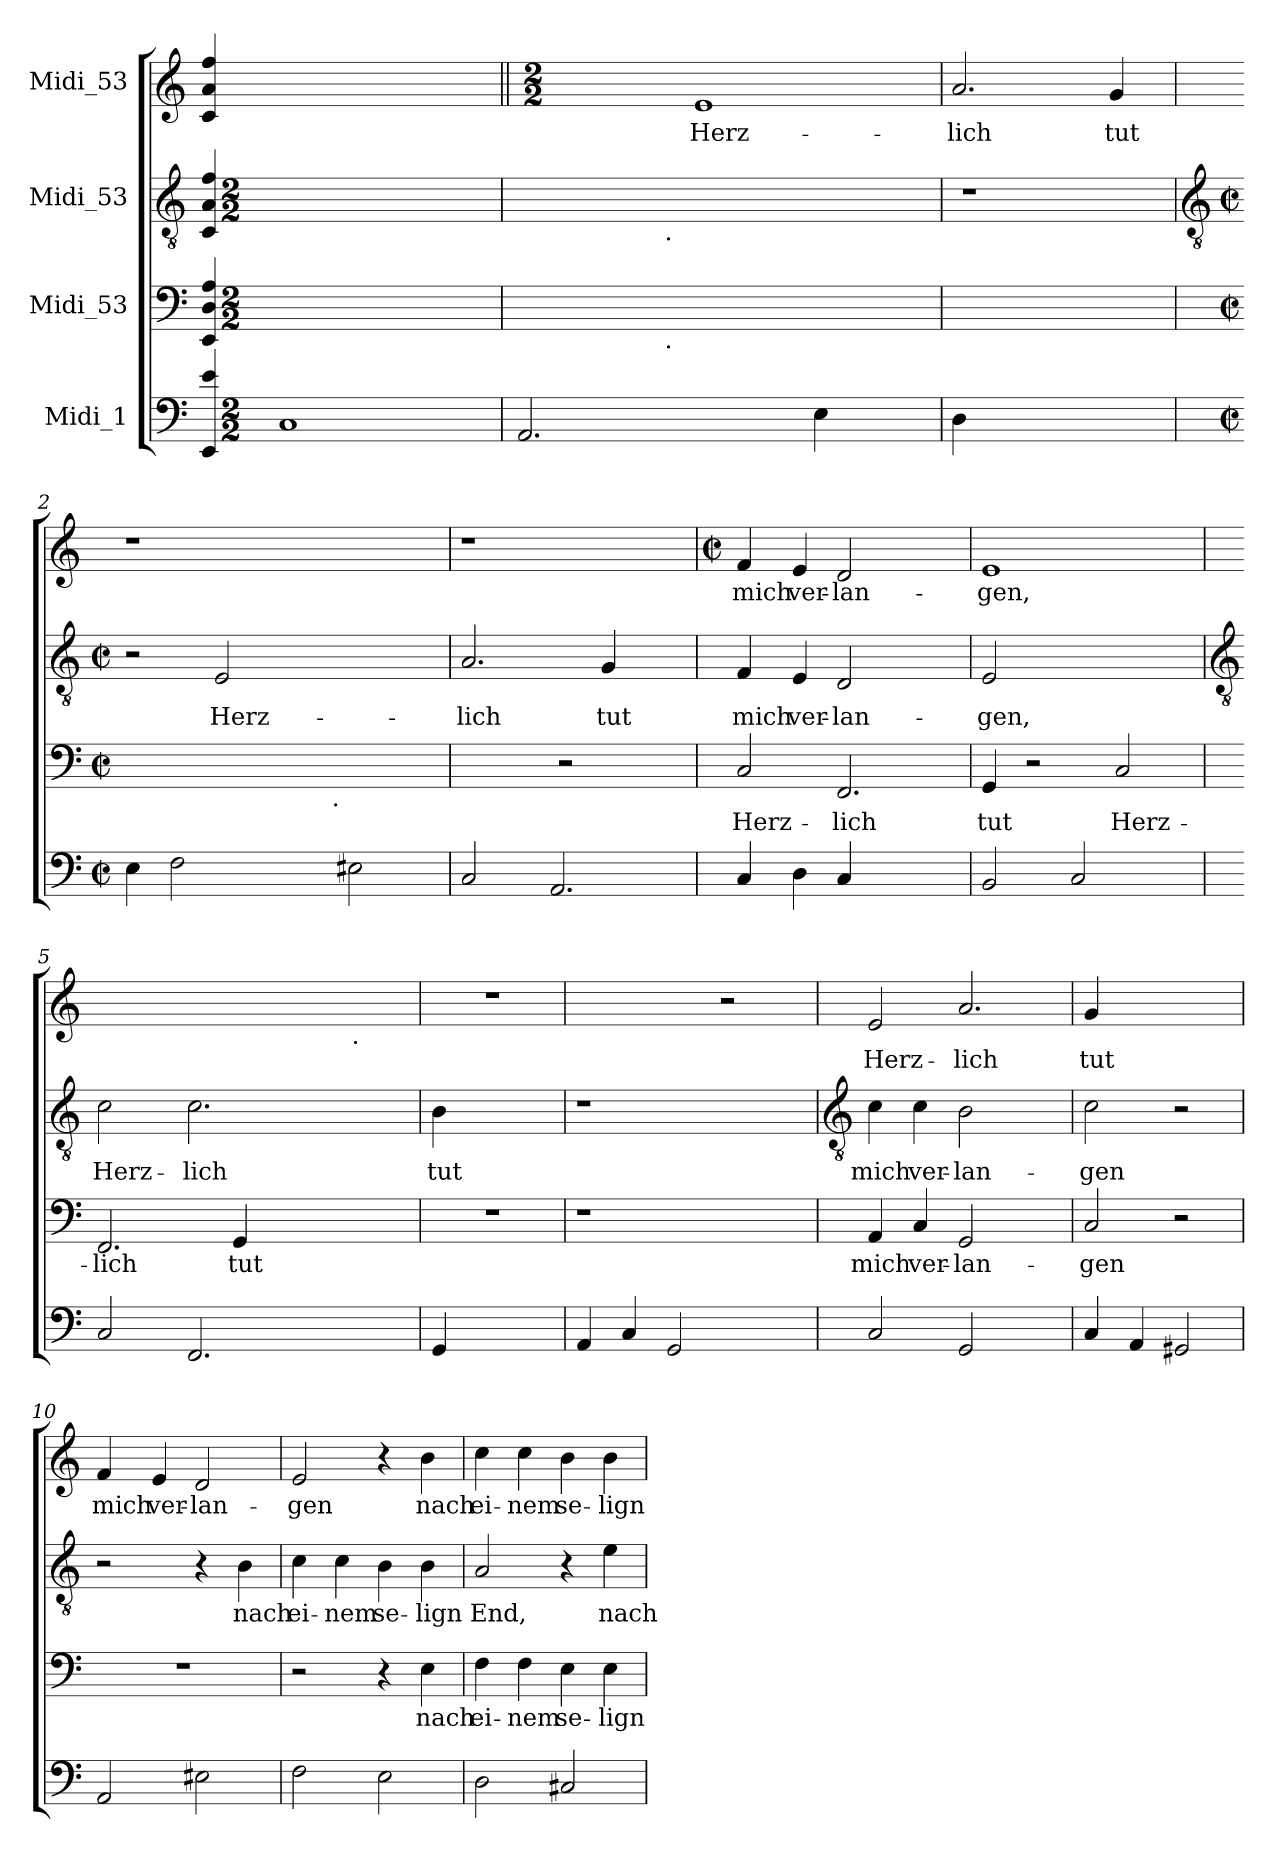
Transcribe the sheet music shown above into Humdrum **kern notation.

**kern	**kern	**text	**kern	**text	**kern	**text
*part4	*part3	*part3	*part2	*part2	*part1	*part1
*staff4	*staff3	*staff3	*staff2	*staff2	*staff1	*staff1
*I"Midi_1	*I"Midi_53	*	*I"Midi_53	*	*I"Midi_53	*
*clefF4	*clefF4	*	*clefGv2	*	*clefG2	*
*k[]	*k[]	*	*k[]	*	*k[]	*
*C:	*C:	*	*C:	*	*C:	*
=	=	=	=	=	=	=
4EE/ 4e/	4EE/ 4D/ 4A/	.	4C/ 4A/ 4f/	.	4c/ 4a/ 4ff/	.
*M2/2	*M2/2	*	*M2/2	*	*	*
*met(c|)	*met(c|)	*	*met(c|)	*	*	*
1C	4ryy	.	4ryy	.	1ryy	.
.	4ryy	.	4ryy	.	.	.
.	4ryy	.	4ryy	.	.	.
.	4ryy	.	4ryy	.	.	.
=0A	=0A	=0A||	=0A	=0A||	=0A||	=0A||
2.AA/	64ryy	.	64ryy	.	4ryy	.
.	64ryy	.	64ryy	.	.	.
.	64ryy	.	64ryy	.	.	.
.	64ryy	.	64ryy	.	.	.
.	64ryy	.	64ryy	.	.	.
.	64ryy	.	64ryy	.	.	.
.	64ryy	.	64ryy	.	.	.
.	64ryy	.	64ryy	.	.	.
.	64ryy	.	64ryy	.	.	.
.	64ryy	.	64ryy	.	.	.
.	64ryy	.	64ryy	.	.	.
.	64ryy	.	64ryy	.	.	.
.	64ryy	.	64ryy	.	.	.
.	64ryy	.	64ryy	.	.	.
!	!	!	!LO:TX:b:t=.	!	!	!
!	!LO:TX:b:t=.	!	!	!	!	!
.	64ryy	.	64ryy	.	.	.
.	4ryy	.	4ryy	.	.	.
*	*	*	*	*	*M2/2	*
*	*	*	*	*	*met(c|)	*
!	!	!	!	!	!	!LO:LY:b
.	.	.	.	.	1e	Herz-
.	4ryy	.	4ryy	.	.	.
.	4ryy	.	4ryy	.	.	.
4E\	.	.	.	.	.	.
.	4ryy	.	4ryy	.	.	.
4ryy	.	.	.	.	.	.
.	64ryy	.	64ryy	.	.	.
=1A	=1A	=1A	=1A	=1A	=1A	=1A
!	!	!	!	!	!	!LO:LY:b
4D\	64ryy	.	64ryy	.	2.a/	-lich
.	4ryy	.	1r	.	.	.
2ryy	.	.	.	.	.	.
.	2.ryy	.	.	.	.	.
!	!	!	!	!	!	!LO:LY:b
4ryy	.	.	.	.	4g/	tut
64ryy	.	.	.	.	64ryy	.
!!LO:LB:g=z
=2A	=2A	=2A	=2A	=2A	=2A	=2A
*	*	*	*clefGv2	*	*	*
*M2/2	*M2/2	*	*M2/2	*	*	*
*met(c|)	*met(c|)	*	*met(c|)	*	*	*
4E\	4ryy	.	2r	.	1r	.
2F\	4ryy	.	.	.	.	.
!	!	!	!	!LO:LY:b	!	!
.	64ryy	.	2E/	Herz-	.	.
.	64ryy	.	.	.	.	.
.	64ryy	.	.	.	.	.
.	64ryy	.	.	.	.	.
.	64ryy	.	.	.	.	.
.	64ryy	.	.	.	.	.
.	64ryy	.	.	.	.	.
.	64ryy	.	.	.	.	.
.	64ryy	.	.	.	.	.
.	64ryy	.	.	.	.	.
.	64ryy	.	.	.	.	.
.	64ryy	.	.	.	.	.
.	64ryy	.	.	.	.	.
.	64ryy	.	.	.	.	.
!	!LO:TX:b:t=.	!	!	!	!	!
.	64ryy	.	.	.	.	.
.	4ryy	.	.	.	.	.
2E#X\	.	.	.	.	.	.
.	4ryy	.	.	.	.	.
.	.	.	4ryy	.	4ryy	.
.	64ryy	.	.	.	.	.
=3	=3	=3	=3	=3	=3	=3
!	!	!	!	!LO:LY:b	!	!
2C/	4ryy	.	2.A/	-lich	1r	.
.	4ryy	.	.	.	.	.
2.AA/	64ryy	.	.	.	.	.
.	2r	.	.	.	.	.
!	!	!	!	!LO:LY:b	!	!
.	.	.	4G/	tut	.	.
.	.	.	4ryy	.	4ryy	.
.	8...ryy	.	.	.	.	.
!!LO:LB:g=z
=4	=4	=4	=4	=4	=4	=4
*	*	*	*	*	*M2/2	*
*	*	*	*	*	*met(c|)	*
!	!	!LO:LY:b	!	!LO:LY:b	!	!LO:LY:b
4C/	2C/	Herz-	4F/	mich	4f/	mich
!	!	!	!	!LO:LY:b	!	!LO:LY:b
4D\	.	.	4E/	ver-	4e/	ver-
!	!	!LO:LY:b	!	!LO:LY:b	!	!LO:LY:b
4C/	2.FF/	-lich	2D/	-lan-	2d/	-lan-
2ryy	.	.	.	.	.	.
.	.	.	4ryy	.	4ryy	.
!!LO:LB:g=z
=4A	=4A	=4A	=4A	=4A	=4A	=4A
!	!	!LO:LY:b	!	!LO:LY:b	!	!LO:LY:b
2BB/	4GG/	tut	2E/	-gen,	1e	-gen,
.	2r	.	.	.	.	.
2C/	.	.	2.ryy	.	.	.
!	!	!LO:LY:b	!	!	!	!
.	2C/	Herz-	.	.	.	.
4ryy	.	.	.	.	4ryy	.
!!LO:LB:g=z
=5A	=5A	=5A	=5A	=5A	=5A	=5A
*	*	*	*clefGv2	*	*	*
!	!	!LO:LY:b	!	!LO:LY:b	!	!
2C/	2.FF/	-lich	2c\	Herz-	4ryy	.
.	.	.	.	.	4ryy	.
!	!	!	!	!LO:LY:b	!	!
2.FF/	.	.	2.c\	-lich	4ryy	.
!	!	!LO:LY:b	!	!	!	!
.	4GG/	tut	.	.	64ryy	.
.	.	.	.	.	64ryy	.
.	.	.	.	.	64ryy	.
.	.	.	.	.	64ryy	.
.	.	.	.	.	64ryy	.
.	.	.	.	.	64ryy	.
.	.	.	.	.	64ryy	.
.	.	.	.	.	64ryy	.
.	.	.	.	.	64ryy	.
.	.	.	.	.	64ryy	.
.	.	.	.	.	64ryy	.
.	.	.	.	.	64ryy	.
.	.	.	.	.	64ryy	.
.	.	.	.	.	64ryy	.
!	!	!	!	!	!LO:TX:b:t=.	!
.	.	.	.	.	64ryy	.
.	.	.	.	.	4ryy	.
.	4ryy	.	.	.	.	.
.	.	.	.	.	64ryy	.
=6A	=6A	=6A	=6A	=6A	=6A	=6A
!	!	!	!	!LO:LY:b	!	!
4GG/	1r	.	4B\	tut	1r	.
2.ryy	.	.	2.ryy	.	.	.
!!LO:LB:g=z
=7	=7	=7	=7	=7	=7	=7
4AA/	1r	.	1r	.	4ryy	.
4C/	.	.	.	.	4ryy	.
2GG/	.	.	.	.	4ryy	.
.	.	.	.	.	64ryy	.
.	.	.	.	.	2r	.
4ryy	4ryy	.	4ryy	.	.	.
64ryy	64ryy	.	64ryy	.	.	.
!!LO:LB:g=z
=8	=8	=8	=8	=8	=8	=8
*	*	*	*clefGv2	*	*	*
!	!	!LO:LY:b	!	!LO:LY:b	!	!LO:LY:b
2C/	4AA/	mich	4c\	mich	2e/	Herz-
!	!	!LO:LY:b	!	!LO:LY:b	!	!
.	4C/	ver-	4c\	ver-	.	.
!	!	!LO:LY:b	!	!LO:LY:b	!	!LO:LY:b
2GG/	2GG/	-lan-	2B\	-lan-	2.a/	-lich
4ryy	4ryy	.	4ryy	.	.	.
=9	=9	=9	=9	=9	=9	=9
!	!	!LO:LY:b	!	!LO:LY:b	!	!LO:LY:b
4C/	2C/	-gen	2c\	-gen	4g/	tut
4AA/	.	.	.	.	2.ryy	.
2GG#X/	2r	.	2r	.	.	.
!!LO:LB:g=z
=10	=10	=10	=10	=10	=10	=10
!	!	!	!	!	!	!LO:LY:b
2AA/	1r	.	2r	.	4f/	mich
!	!	!	!	!	!	!LO:LY:b
.	.	.	.	.	4e/	ver-
!	!	!	!	!	!	!LO:LY:b
2E#X\	.	.	4r	.	2d/	-lan-
!	!	!	!	!LO:LY:b	!	!
.	.	.	4B\	nach	.	.
=11	=11	=11	=11	=11	=11	=11
!	!	!	!	!LO:LY:b	!	!LO:LY:b
2F\	2r	.	4c\	ei-	2e/	-gen
!	!	!	!	!LO:LY:b	!	!
.	.	.	4c\	-nem	.	.
!	!	!	!	!LO:LY:b	!	!
2E\	4r	.	4B\	se-	4r	.
!	!	!LO:LY:b	!	!LO:LY:b	!	!LO:LY:b
.	4E\	nach	4B\	-lign	4b\	nach
=12	=12	=12	=12	=12	=12	=12
!	!	!LO:LY:b	!	!LO:LY:b	!	!LO:LY:b
2D\	4F\	ei-	2A/	End,	4cc\	ei-
!	!	!LO:LY:b	!	!	!	!LO:LY:b
.	4F\	-nem	.	.	4cc\	-nem
!	!	!LO:LY:b	!	!	!	!LO:LY:b
2C#X/	4E\	se-	4r	.	4b\	se-
!	!	!LO:LY:b	!	!LO:LY:b	!	!LO:LY:b
.	4E\	-lign	4e\	nach	4b\	-lign
=	=	=	=	=	=	=
*-	*-	*-	*-	*-	*-	*-
